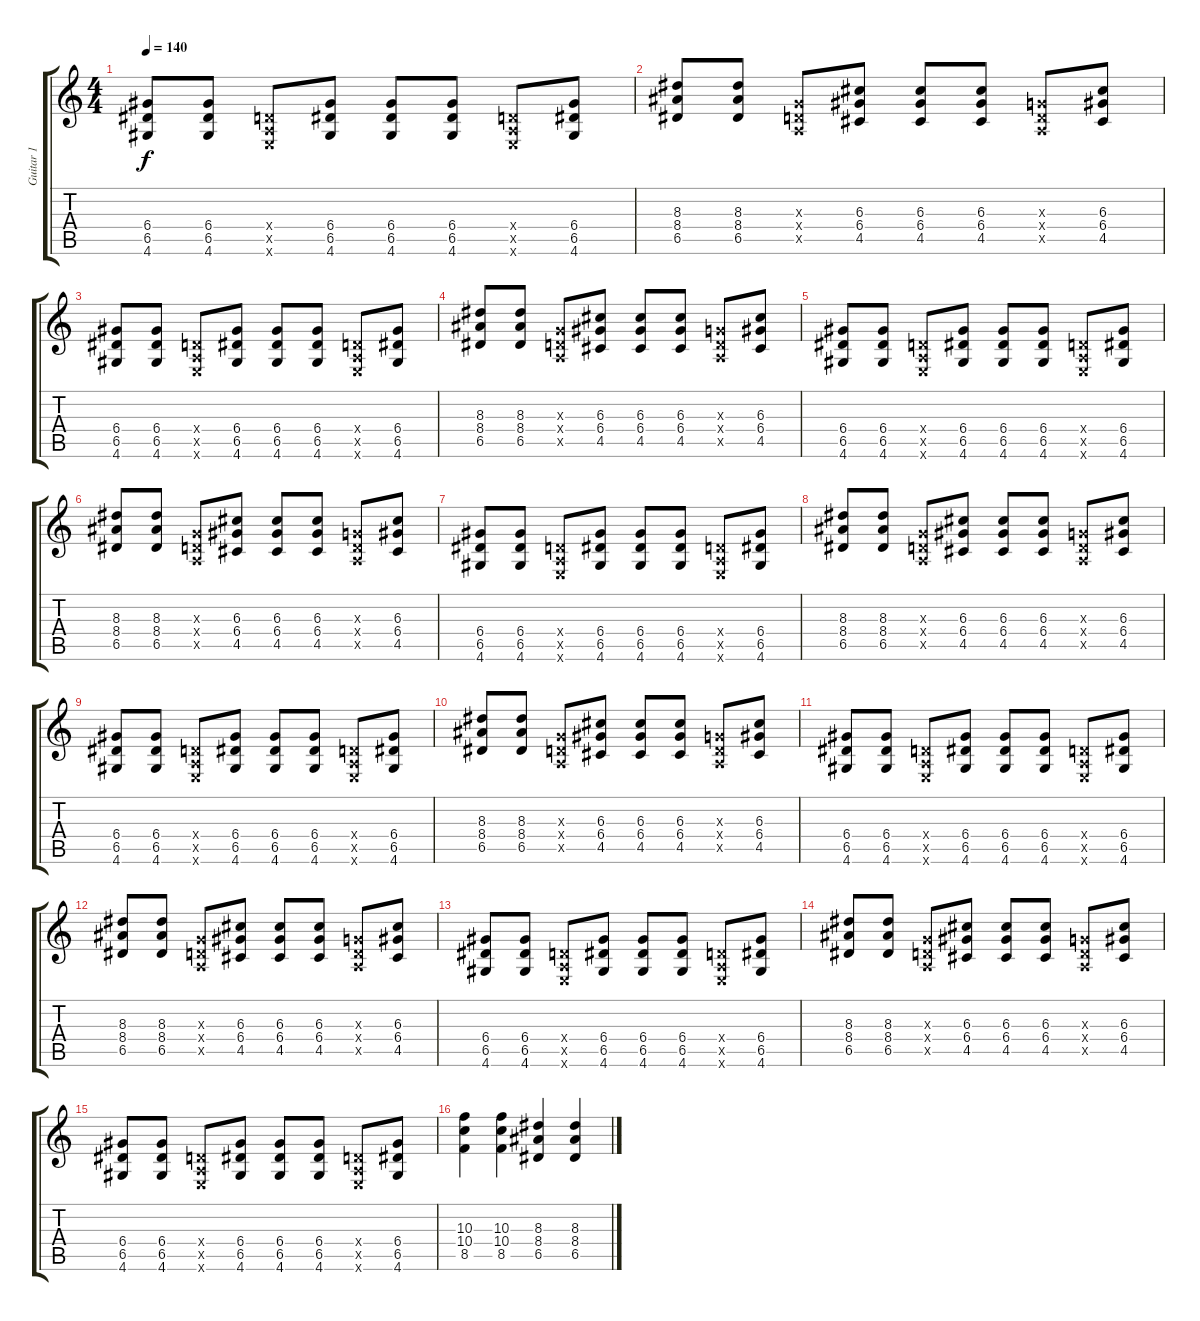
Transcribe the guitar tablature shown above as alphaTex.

\track ("Guitar 1" "Guitar 1") {instrument acousticguitarnylon}
\staff {score tabs}
\tuning (E4 B3 G3 D3 A2 E2) {hide}
\ts (4 4)
\tempo 140
\clef g2
\ks c
(6.4 6.5 4.6).8{dy f} (6.4 6.5 4.6).8 (0.4{x} 0.5{x} 0.6{x}).8 (6.4 6.5 4.6).8 (6.4 6.5 4.6).8 (6.4 6.5 4.6).8 (0.4{x} 0.5{x} 0.6{x}).8 (6.4 6.5 4.6).8 |
(8.3 8.4 6.5).8 (8.3 8.4 6.5).8 (0.3{x} 0.4{x} 0.5{x}).8 (6.3 6.4 4.5).8 (6.3 6.4 4.5).8 (6.3 6.4 4.5).8 (0.3{x} 0.4{x} 0.5{x}).8 (6.3 6.4 4.5).8 |
(6.4 6.5 4.6).8 (6.4 6.5 4.6).8 (0.4{x} 0.5{x} 0.6{x}).8 (6.4 6.5 4.6).8 (6.4 6.5 4.6).8 (6.4 6.5 4.6).8 (0.4{x} 0.5{x} 0.6{x}).8 (6.4 6.5 4.6).8 |
(8.3 8.4 6.5).8 (8.3 8.4 6.5).8 (0.3{x} 0.4{x} 0.5{x}).8 (6.3 6.4 4.5).8 (6.3 6.4 4.5).8 (6.3 6.4 4.5).8 (0.3{x} 0.4{x} 0.5{x}).8 (6.3 6.4 4.5).8 |
(6.4 6.5 4.6).8 (6.4 6.5 4.6).8 (0.4{x} 0.5{x} 0.6{x}).8 (6.4 6.5 4.6).8 (6.4 6.5 4.6).8 (6.4 6.5 4.6).8 (0.4{x} 0.5{x} 0.6{x}).8 (6.4 6.5 4.6).8 |
(8.3 8.4 6.5).8 (8.3 8.4 6.5).8 (0.3{x} 0.4{x} 0.5{x}).8 (6.3 6.4 4.5).8 (6.3 6.4 4.5).8 (6.3 6.4 4.5).8 (0.3{x} 0.4{x} 0.5{x}).8 (6.3 6.4 4.5).8 |
(6.4 6.5 4.6).8 (6.4 6.5 4.6).8 (0.4{x} 0.5{x} 0.6{x}).8 (6.4 6.5 4.6).8 (6.4 6.5 4.6).8 (6.4 6.5 4.6).8 (0.4{x} 0.5{x} 0.6{x}).8 (6.4 6.5 4.6).8 |
(8.3 8.4 6.5).8 (8.3 8.4 6.5).8 (0.3{x} 0.4{x} 0.5{x}).8 (6.3 6.4 4.5).8 (6.3 6.4 4.5).8 (6.3 6.4 4.5).8 (0.3{x} 0.4{x} 0.5{x}).8 (6.3 6.4 4.5).8 |
(6.4 6.5 4.6).8 (6.4 6.5 4.6).8 (0.4{x} 0.5{x} 0.6{x}).8 (6.4 6.5 4.6).8 (6.4 6.5 4.6).8 (6.4 6.5 4.6).8 (0.4{x} 0.5{x} 0.6{x}).8 (6.4 6.5 4.6).8 |
(8.3 8.4 6.5).8 (8.3 8.4 6.5).8 (0.3{x} 0.4{x} 0.5{x}).8 (6.3 6.4 4.5).8 (6.3 6.4 4.5).8 (6.3 6.4 4.5).8 (0.3{x} 0.4{x} 0.5{x}).8 (6.3 6.4 4.5).8 |
(6.4 6.5 4.6).8 (6.4 6.5 4.6).8 (0.4{x} 0.5{x} 0.6{x}).8 (6.4 6.5 4.6).8 (6.4 6.5 4.6).8 (6.4 6.5 4.6).8 (0.4{x} 0.5{x} 0.6{x}).8 (6.4 6.5 4.6).8 |
(8.3 8.4 6.5).8 (8.3 8.4 6.5).8 (0.3{x} 0.4{x} 0.5{x}).8 (6.3 6.4 4.5).8 (6.3 6.4 4.5).8 (6.3 6.4 4.5).8 (0.3{x} 0.4{x} 0.5{x}).8 (6.3 6.4 4.5).8 |
(6.4 6.5 4.6).8 (6.4 6.5 4.6).8 (0.4{x} 0.5{x} 0.6{x}).8 (6.4 6.5 4.6).8 (6.4 6.5 4.6).8 (6.4 6.5 4.6).8 (0.4{x} 0.5{x} 0.6{x}).8 (6.4 6.5 4.6).8 |
(8.3 8.4 6.5).8 (8.3 8.4 6.5).8 (0.3{x} 0.4{x} 0.5{x}).8 (6.3 6.4 4.5).8 (6.3 6.4 4.5).8 (6.3 6.4 4.5).8 (0.3{x} 0.4{x} 0.5{x}).8 (6.3 6.4 4.5).8 |
(6.4 6.5 4.6).8 (6.4 6.5 4.6).8 (0.4{x} 0.5{x} 0.6{x}).8 (6.4 6.5 4.6).8 (6.4 6.5 4.6).8 (6.4 6.5 4.6).8 (0.4{x} 0.5{x} 0.6{x}).8 (6.4 6.5 4.6).8 |
(10.3 10.4 8.5).4 (10.3 10.4 8.5).4 (8.3 8.4 6.5).4 (8.3 8.4 6.5).4
